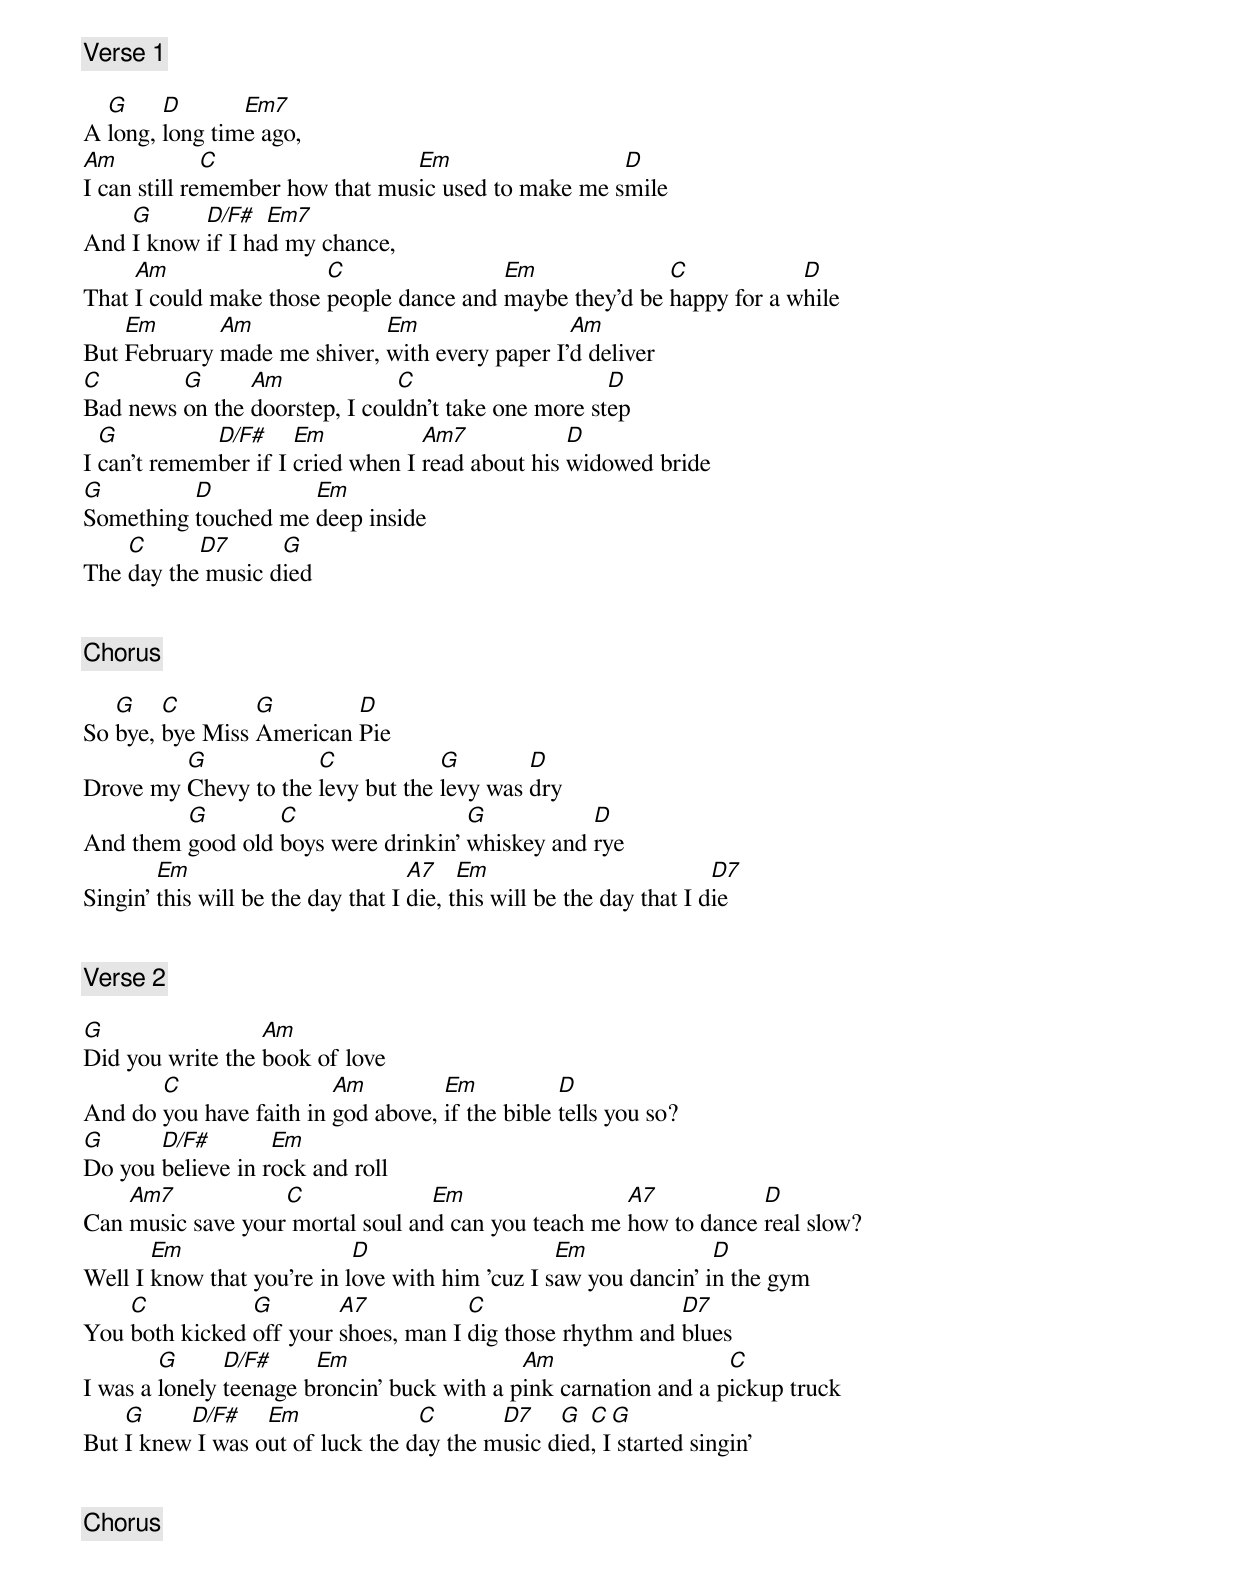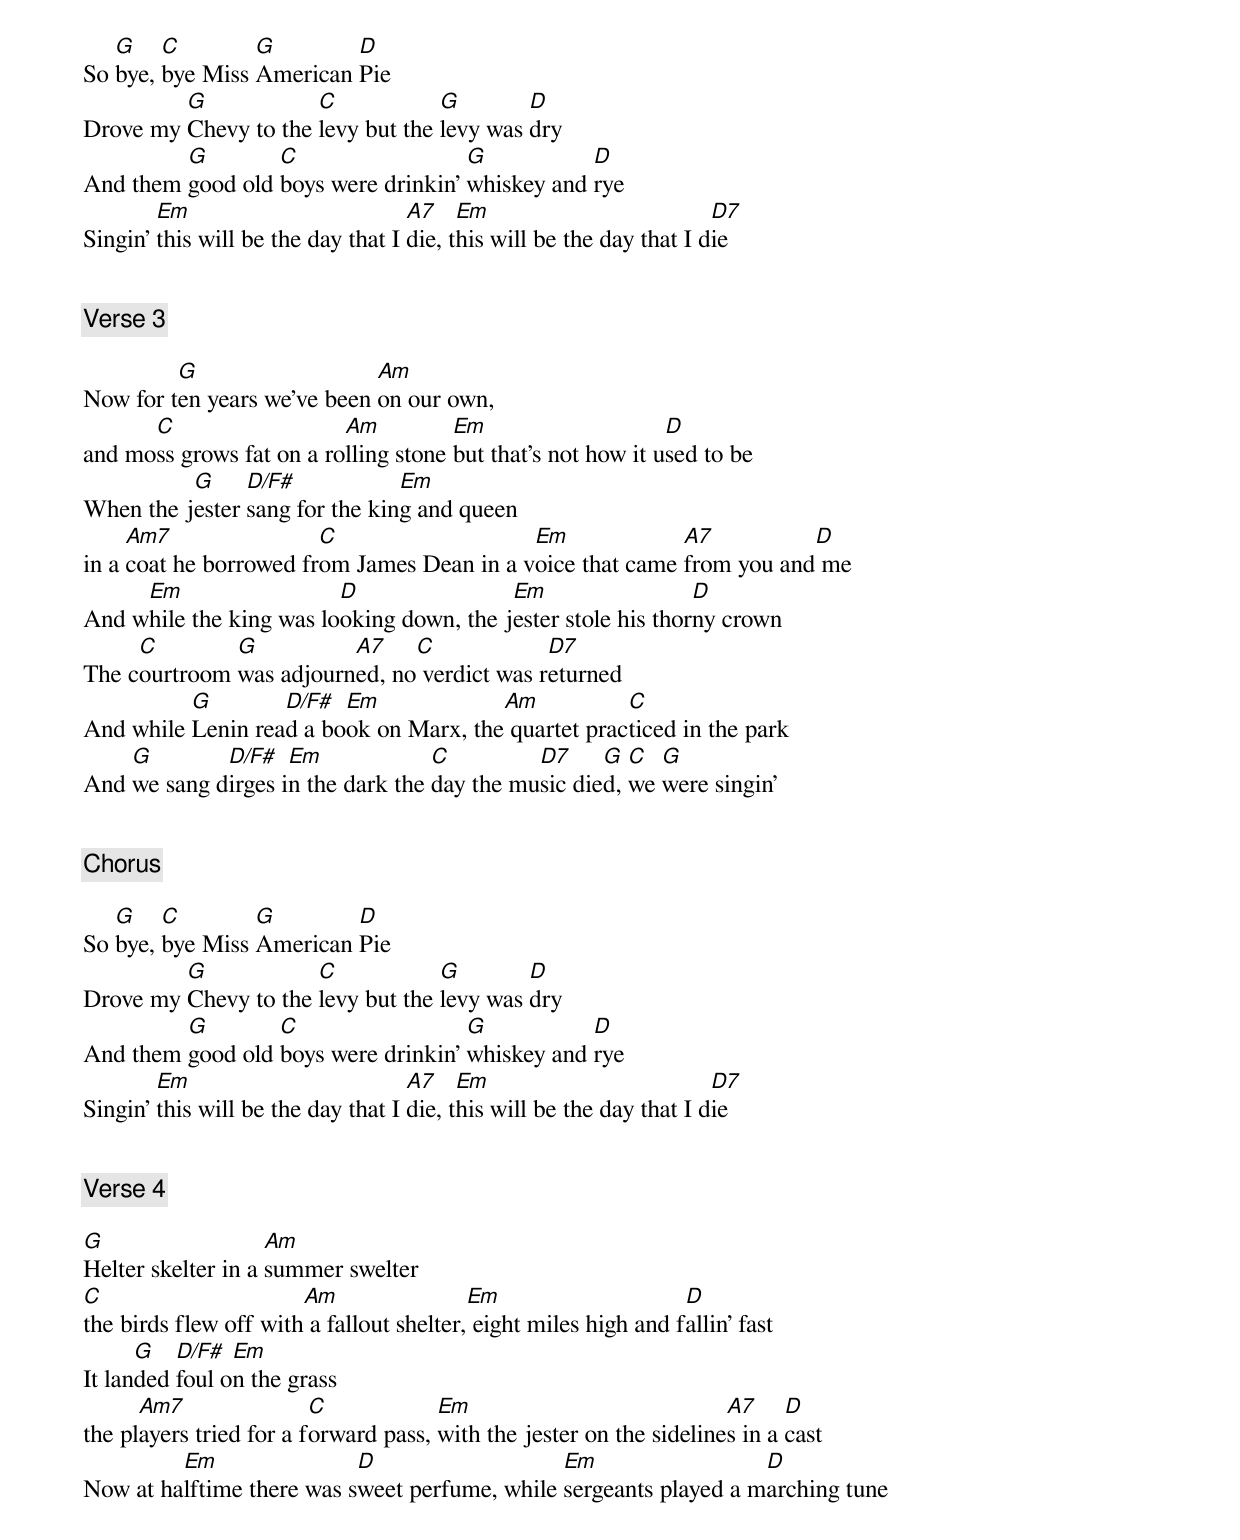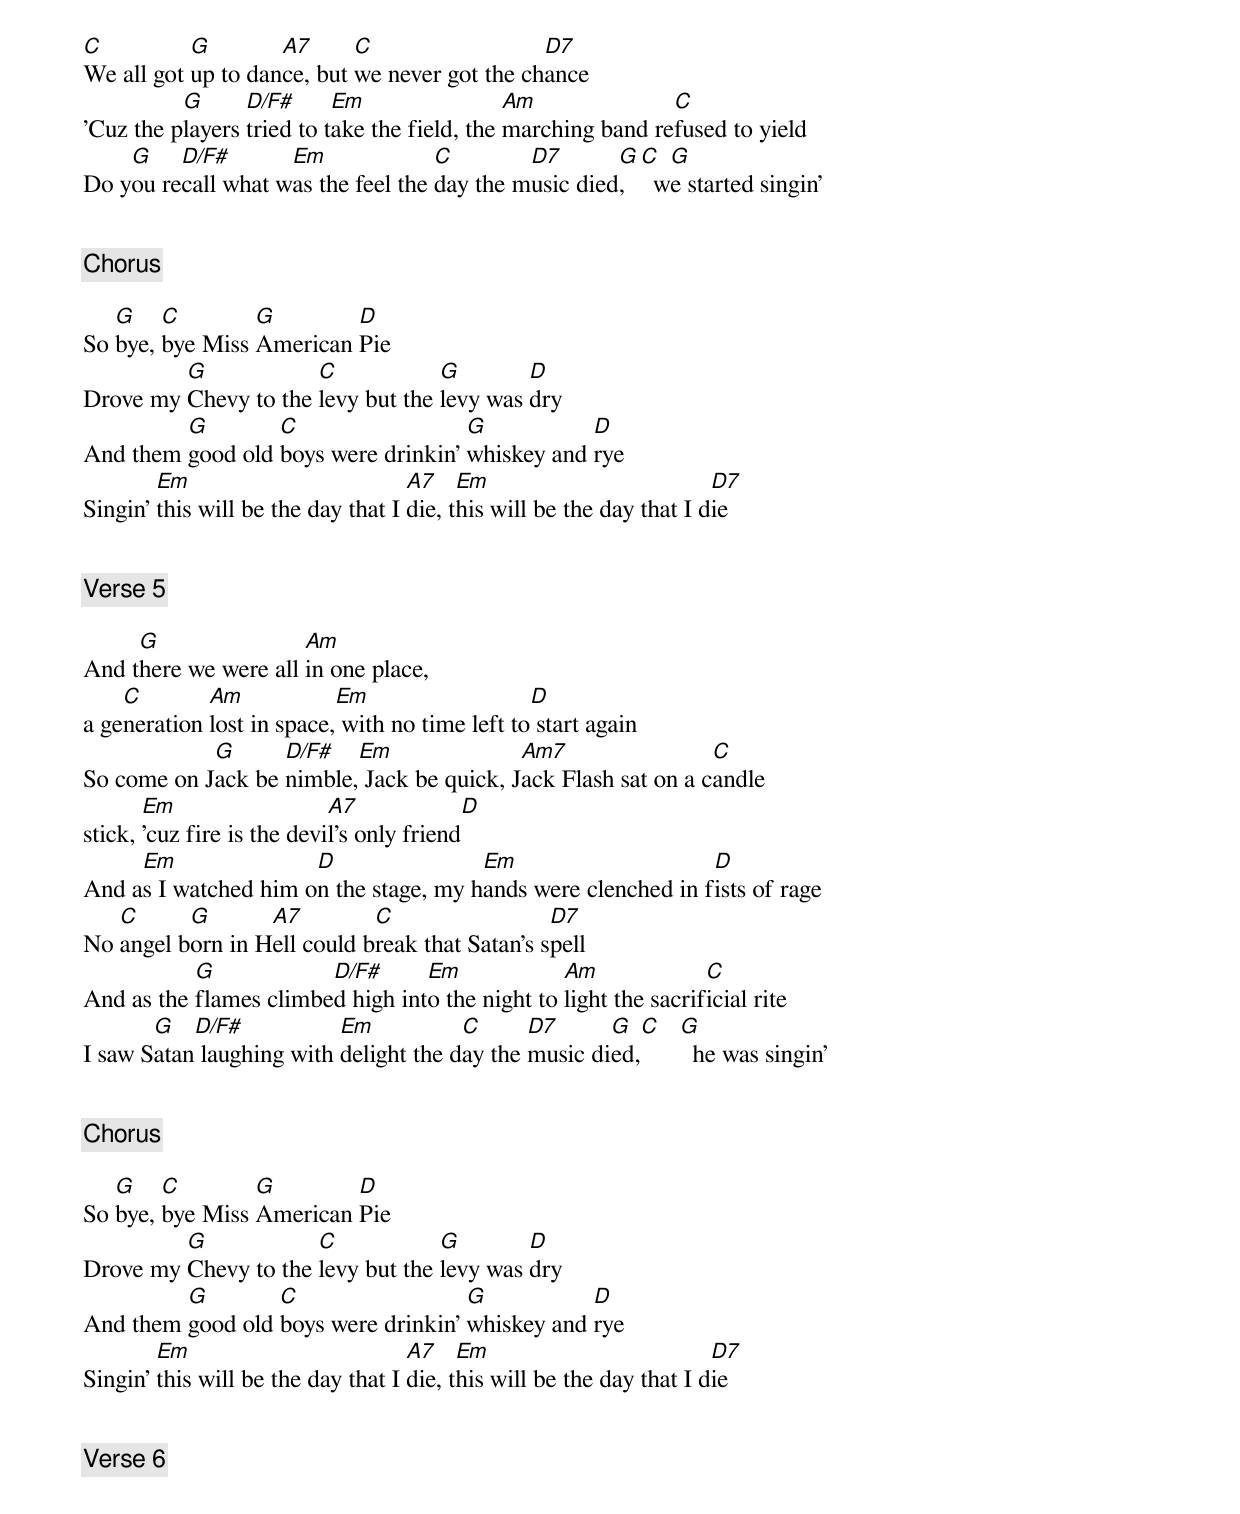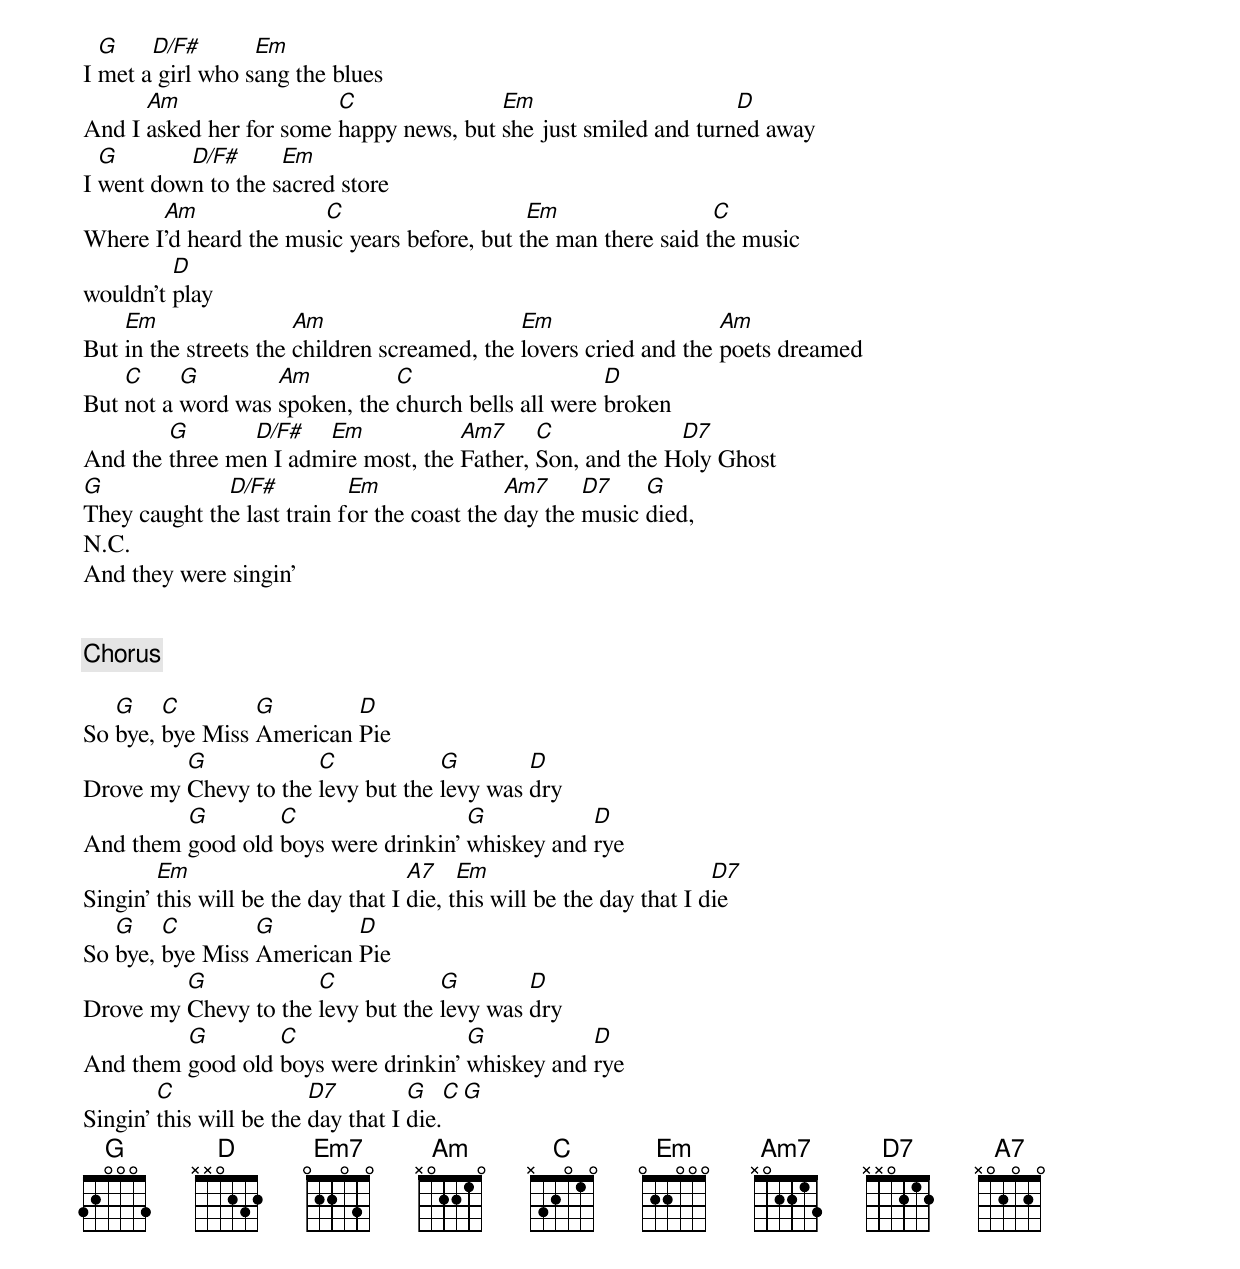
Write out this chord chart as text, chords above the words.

[Verse 1]

  G     D       Em7
A long, long time ago,
Am            C                  Em                  D
I can still remember how that music used to make me smile
    G      D/F#   Em7
And I know if I had my chance,
     Am                 C                Em              C            D
That I could make those people dance and maybe they'd be happy for a while
    Em       Am              Em                 Am
But February made me shiver, with every paper I'd deliver
C        G      Am             C                     D
Bad news on the doorstep, I couldn't take one more step
  G          D/F#     Em           Am7            D
I can't remember if I cried when I read about his widowed bride
G         D          Em
Something touched me deep inside
    C      D7      G
The day the music died


[Chorus]

   G    C        G        D
So bye, bye Miss American Pie
         G            C            G        D
Drove my Chevy to the levy but the levy was dry
         G        C                  G           D
And them good old boys were drinkin' whiskey and rye
        Em                          A7    Em                          D7
Singin' this will be the day that I die, this will be the day that I die


[Verse 2]

G                 Am
Did you write the book of love
       C                 Am         Em           D
And do you have faith in god above, if the bible tells you so?
G      D/F#        Em
Do you believe in rock and roll
    Am7            C              Em                 A7           D
Can music save your mortal soul and can you teach me how to dance real slow?
       Em                   D                    Em              D
Well I know that you're in love with him 'cuz I saw you dancin' in the gym
    C           G        A7           C                    D7
You both kicked off your shoes, man I dig those rhythm and blues
        G      D/F#     Em                   Am                   C
I was a lonely teenage broncin' buck with a pink carnation and a pickup truck
    G     D/F#    Em              C       D7    G  C  G
But I knew I was out of luck the day the music died, I started singin'


[Chorus]

   G    C        G        D
So bye, bye Miss American Pie
         G            C            G        D
Drove my Chevy to the levy but the levy was dry
         G        C                  G           D
And them good old boys were drinkin' whiskey and rye
        Em                          A7    Em                          D7
Singin' this will be the day that I die, this will be the day that I die


[Verse 3]

         G                   Am
Now for ten years we've been on our own,
      C                   Am          Em                     D
and moss grows fat on a rolling stone but that's not how it used to be
          G     D/F#            Em
When the jester sang for the king and queen
     Am7                C                   Em             A7          D
in a coat he borrowed from James Dean in a voice that came from you and me
     Em                  D                Em                  D
And while the king was looking down, the jester stole his thorny crown
     C        G          A7    C             D7
The courtroom was adjourned, no verdict was returned
          G        D/F#  Em             Am           C
And while Lenin read a book on Marx, the quartet practiced in the park
    G        D/F#   Em             C         D7     G  C  G
And we sang dirges in the dark the day the music died, we were singin'


[Chorus]

   G    C        G        D
So bye, bye Miss American Pie
         G            C            G        D
Drove my Chevy to the levy but the levy was dry
         G        C                  G           D
And them good old boys were drinkin' whiskey and rye
        Em                          A7    Em                          D7
Singin' this will be the day that I die, this will be the day that I die


[Verse 4]

G                   Am
Helter skelter in a summer swelter
C                      Am                 Em                     D
the birds flew off with a fallout shelter, eight miles high and fallin' fast
      G   D/F#  Em
It landed foul on the grass
      Am7                C            Em                             A7     D
the players tried for a forward pass, with the jester on the sidelines in a cast
         Em                D                   Em                  D
Now at halftime there was sweet perfume, while sergeants played a marching tune
C          G        A7      C                  D7
We all got up to dance, but we never got the chance
          G      D/F#      Em                 Am              C
'Cuz the players tried to take the field, the marching band refused to yield
    G    D/F#       Em              C        D7       G  C  G
Do you recall what was the feel the day the music died,    we started singin'


[Chorus]

   G    C        G        D
So bye, bye Miss American Pie
         G            C            G        D
Drove my Chevy to the levy but the levy was dry
         G        C                  G           D
And them good old boys were drinkin' whiskey and rye
        Em                          A7    Em                          D7
Singin' this will be the day that I die, this will be the day that I die


[Verse 5]

     G                Am
And there we were all in one place,
    C        Am            Em                   D
a generation lost in space, with no time left to start again
            G      D/F#   Em               Am7                 C
So come on Jack be nimble, Jack be quick, Jack Flash sat on a candle
       Em                   A7             D
stick, 'cuz fire is the devil's only friend
     Em               D                Em                     D
And as I watched him on the stage, my hands were clenched in fists of rage
   C      G       A7         C                  D7
No angel born in Hell could break that Satan's spell
           G            D/F#      Em             Am              C
And as the flames climbed high into the night to light the sacrificial rite
       G   D/F#           Em           C      D7      G  C  G
I saw Satan laughing with delight the day the music died,     he was singin'


[Chorus]

   G    C        G        D
So bye, bye Miss American Pie
         G            C            G        D
Drove my Chevy to the levy but the levy was dry
         G        C                  G           D
And them good old boys were drinkin' whiskey and rye
        Em                          A7    Em                          D7
Singin' this will be the day that I die, this will be the day that I die


[Verse 6]

  G    D/F#       Em
I met a girl who sang the blues
      Am                 C               Em                      D
And I asked her for some happy news, but she just smiled and turned away
  G       D/F#      Em
I went down to the sacred store
       Am              C                     Em                 C
Where I'd heard the music years before, but the man there said the music
         D
wouldn't play
    Em                 Am                     Em                   Am
But in the streets the children screamed, the lovers cried and the poets dreamed
    C     G        Am          C                     D
But not a word was spoken, the church bells all were broken
        G       D/F#   Em            Am7     C             D7
And the three men I admire most, the Father, Son, and the Holy Ghost
G             D/F#          Em               Am7     D7    G
They caught the last train for the coast the day the music died,
N.C.
And they were singin'


[Chorus]

   G    C        G        D
So bye, bye Miss American Pie
         G            C            G        D
Drove my Chevy to the levy but the levy was dry
         G        C                  G           D
And them good old boys were drinkin' whiskey and rye
        Em                          A7    Em                          D7
Singin' this will be the day that I die, this will be the day that I die
   G    C        G        D
So bye, bye Miss American Pie
         G            C            G        D
Drove my Chevy to the levy but the levy was dry
         G        C                  G           D
And them good old boys were drinkin' whiskey and rye
        C                D7         G   C   G
Singin' this will be the day that I die.
